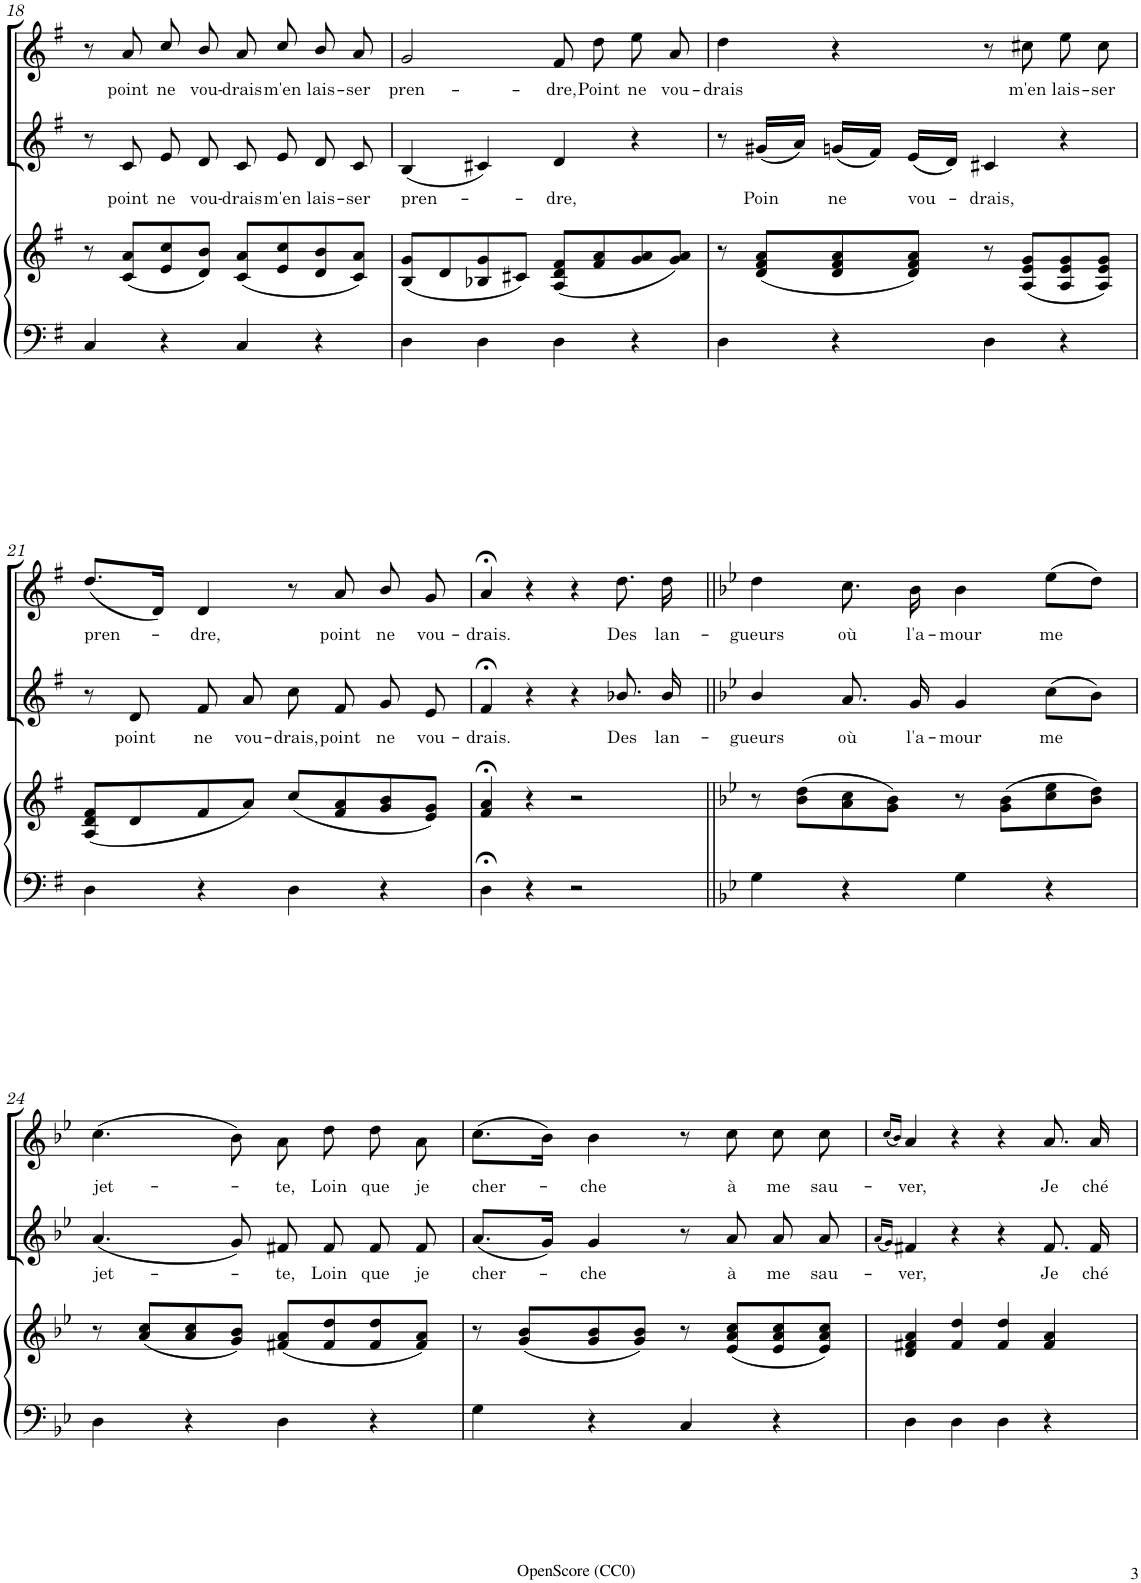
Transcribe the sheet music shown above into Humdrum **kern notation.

**kern	**kern	**kern	**text	**kern	**text
*part3	*part3	*part2	*part2	*part1	*part1
*staff4	*staff3	*staff2	*staff2	*staff1	*staff1
*I"Piano	*	*I"2d Dessus Voice 2	*	*I"1er Dessus Voice 1	*
*I'Pno	*	*	*	*	*
!!LO:PB:g=z
*clefF4	*clefG2	*clefG2	*	*clefG2	*
*	*	*Trd1c2	*	*	*
*k[f#]	*k[f#]	*k[f#]	*	*k[f#]	*
*M4/4	*M4/4	*M4/4	*	*M4/4	*
=18	=18	=18	=18	=18	=18
4C/	8r	8r	.	8r	.
!	!	!	!LO:LY:b	!	!LO:LY:b
.	(8c/ 8a/L	8c/	point	8a/	point
!	!	!	!LO:LY:b	!	!LO:LY:b
4r	8e/ 8cc/	8e/	ne	8cc/	ne
!	!	!	!LO:LY:b	!	!LO:LY:b
.	8d/ 8b/J)	8d/	vou-	8b/	vou-
!	!	!	!LO:LY:b	!	!LO:LY:b
4C/	(8c/ 8a/L	8c/	-drais	8a/	-drais
!	!	!	!LO:LY:b	!	!LO:LY:b
.	8e/ 8cc/	8e/	m'en	8cc/	m'en
!	!	!	!LO:LY:b	!	!LO:LY:b
4r	8d/ 8b/	8d/	lais-	8b/	lais-
!	!	!	!LO:LY:b	!	!LO:LY:b
.	8c/ 8a/J)	8c/	-ser	8a/	-ser
=19	=19	=19	=19	=19	=19
!	!	!	!LO:LY:b	!	!LO:LY:b
4D\	(8B/ 8g/L	(4B/	pren-	2g/	pren-
.	8d/	.	.	.	.
4D\	8B-X/ 8g/	4c#X/)	.	.	.
.	8c#X/J)	.	.	.	.
!	!	!	!LO:LY:b	!	!LO:LY:b
4D\	(8A/ 8d/ 8f#/L	4d/	-dre,	8f#/	-dre,
!	!	!	!	!	!LO:LY:b
.	8f#/ 8a/	.	.	8dd\	Point
!	!	!	!	!	!LO:LY:b
4r	8g/ 8a/	4r	.	8ee\	ne
!	!	!	!	!	!LO:LY:b
.	8g/ 8a/J)	.	.	8a/	vou-
=20	=20	=20	=20	=20	=20
!	!	!	!	!	!LO:LY:b
4D\	8r	8r	.	4dd\	-drais
!	!	!	!LO:LY:b	!	!
.	(8d/ 8f#/ 8a/L	(16g#X/LL	Poin	.	.
.	.	16a/JJ)	.	.	.
!	!	!	!LO:LY:b	!	!
4r	8d/ 8f#/ 8a/	(16gn/LL	ne	4r	.
.	.	16f#/JJ)	.	.	.
!	!	!	!LO:LY:b	!	!
.	8d/ 8f#/ 8a/J)	(16e/LL	vou-	.	.
.	.	16d/JJ)	.	.	.
!	!	!	!LO:LY:b	!	!
4D\	8r	4c#X/	-drais,	8r	.
!	!	!	!	!	!LO:LY:b
.	(8A/ 8e/ 8g/L	.	.	8cc#X\	m'en
!	!	!	!	!	!LO:LY:b
4r	8A/ 8e/ 8g/	4r	.	8ee\	lais-
!	!	!	!	!	!LO:LY:b
.	8A/ 8e/ 8g/J)	.	.	8cc#\	-ser
!!LO:LB:g=z
=21	=21	=21	=21	=21	=21
!	!	!	!	!	!LO:LY:b
4D\	(8A/ 8d/ 8f#/L	8r	.	(8.dd/L	pren-
!	!	!	!LO:LY:b	!	!
.	8d/	8d/	point	.	.
.	.	.	.	16d/Jk)	.
!	!	!	!LO:LY:b	!	!LO:LY:b
4r	8f#/	8f#/	ne	4d/	-dre,
!	!	!	!LO:LY:b	!	!
.	8a/J)	8a/	vou-	.	.
!	!	!	!LO:LY:b	!	!
4D\	(8cc/L	8cc\	-drais,	8r	.
!	!	!	!LO:LY:b	!	!LO:LY:b
.	8f#/ 8a/	8f#/	point	8a/	point
!	!	!	!LO:LY:b	!	!LO:LY:b
4r	8g/ 8b/	8g/	ne	8b/	ne
!	!	!	!LO:LY:b	!	!LO:LY:b
.	8e/ 8g/J)	8e/	vou-	8g/	vou-
=22	=22	=22	=22	=22	=22
!	!	!	!LO:LY:b	!	!LO:LY:b
4D;<\	4f#/;< 4a/;<	4f#;</	-drais.	4a;</	-drais.
4r	4r	4r	.	4r	.
2r	2r	4r	.	4r	.
!	!	!	!LO:LY:b	!	!LO:LY:b
.	.	8.b-X/	Des	8.dd\	Des
!	!	!	!LO:LY:b	!	!LO:LY:b
.	.	16b-/	lan-	16dd\	lan-
=23||	=23||	=23||	=23||	=23||	=23||
*k[b-e-]	*k[b-e-]	*k[b-e-]	*	*k[b-e-]	*
!	!	!	!LO:LY:b	!	!LO:LY:b
4G\	8r	4b-/	-gueurs	4dd\	-gueurs
.	(8b-\ 8dd\L	.	.	.	.
!	!	!	!LO:LY:b	!	!LO:LY:b
4r	8a\ 8cc\	8.a/	où	8.cc\	où
.	8g\ 8b-\J)	.	.	.	.
!	!	!	!LO:LY:b	!	!LO:LY:b
.	.	16g/	l'a-	16b-\	l'a-
!	!	!	!LO:LY:b	!	!LO:LY:b
4G\	8r	4g/	-mour	4b-\	-mour
.	(8g\ 8b-\L	.	.	.	.
!	!	!	!LO:LY:b	!	!LO:LY:b
4r	8cc\ 8ee-\	(8cc\L	me	(8ee-\L	me
.	8b-\ 8dd\J)	8b-\J)	.	8dd\J)	.
!!LO:LB:g=z
=24	=24	=24	=24	=24	=24
!	!	!	!LO:LY:b	!	!LO:LY:b
4D\	8r	(4.a/	jet-	(4.cc\	jet-
.	(8a/ 8cc/L	.	.	.	.
4r	8a/ 8cc/	.	.	.	.
.	8g/ 8b-/J)	8g/)	.	8b-\)	.
!	!	!	!LO:LY:b	!	!LO:LY:b
4D\	(8f#X/ 8a/L	8f#X/	-te,	8a\	-te,
!	!	!	!LO:LY:b	!	!LO:LY:b
.	8f#/ 8dd/	8f#/	Loin	8dd\	Loin
!	!	!	!LO:LY:b	!	!LO:LY:b
4r	8f#/ 8dd/	8f#/	que	8dd\	que
!	!	!	!LO:LY:b	!	!LO:LY:b
.	8f#/ 8a/J)	8f#/	je	8a\	je
=25	=25	=25	=25	=25	=25
!	!	!	!LO:LY:b	!	!LO:LY:b
4G\	8r	(8.a/L	cher-	(8.cc\L	cher-
.	(8g/ 8b-/L	.	.	.	.
.	.	16g/Jk)	.	16b-\Jk)	.
!	!	!	!LO:LY:b	!	!LO:LY:b
4r	8g/ 8b-/	4g/	-che	4b-\	-che
.	8g/ 8b-/J)	.	.	.	.
4C/	8r	8r	.	8r	.
!	!	!	!LO:LY:b	!	!LO:LY:b
.	(8e-/ 8a/ 8cc/L	8a/	à	8cc\	à
!	!	!	!LO:LY:b	!	!LO:LY:b
4r	8e-/ 8a/ 8cc/	8a/	me	8cc\	me
!	!	!	!LO:LY:b	!	!LO:LY:b
.	8e-/ 8a/ 8cc/J)	8a/	sau-	8cc\	sau-
=26	=26	=26	=26	=26	=26
.	.	(16qa/LL	.	(16qcc/LL	.
.	.	16qg/JJ)	.	16qb-/JJ)	.
!	!	!	!LO:LY:b	!	!LO:LY:b
4D\	4d/ 4f#X/ 4a/	4f#X/	-ver,	4a/	-ver,
4D\	4f#/ 4dd/	4r	.	4r	.
4D\	4f#/ 4dd/	4r	.	4r	.
!	!	!	!LO:LY:b	!	!LO:LY:b
4r	4f#/ 4a/	8.f#/	Je	8.a/	Je
!	!	!	!LO:LY:b	!	!LO:LY:b
.	.	16f#/	ché	16a/	ché
=	=	=	=	=	=
*-	*-	*-	*-	*-	*-
